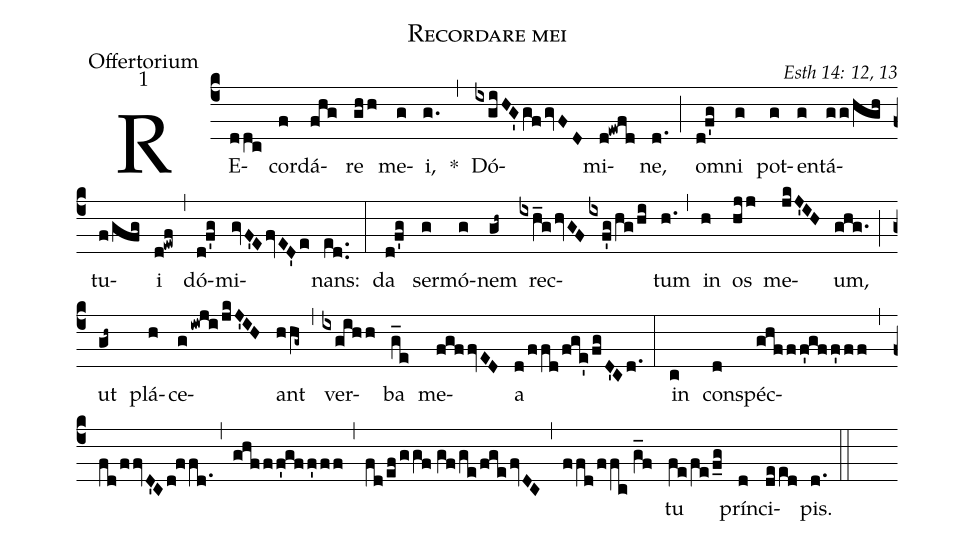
name: Recordare mei;
office-part: Offertorium;
mode: 1;
commentary: Esth 14: 12, 13;
%%
(c4) RE(ddc)cor(f)dá(fhg)re(ghh) me(g)i,(g.) *(,) Dó(ixgiHG'gfgvFD)mi(d!ewfd)ne,(d.) (;) om(d!f'g)ni(g) pot(g)en(g)tá(gg/hgh)tu(f/gfg)i(d!ewf) (,) dó(d!f'g)mi(gvF'EfvED'e)nans:(ed..) (:)
da(d!f'g) ser(g)mó(g)nem(gh~) rec(ixh_ghvGFixf'g/hg/hi)tum(h.) (,) in(h) os(hjj) me(jkJ'IH)um,(ghg.) (;) ut(gh~) plá(h)ce(giwji/jkJ'IH)ant(hhg~) (,) ver(ixgihh)ba(g_e) me(fgffvED)a(d/ffd/fge'/fgD'Cd.) (:)
in(c) con(d)spéc(ghfff'gff'ff)(,)(fd/ffvD'Cd!ffd.)(,)(ghf/!ff'gff'ff)(,)(fd/ef/ggf//gf/ge/fgefvDC)(,)(ffd/ffc//g_f)tu(fe/fe/f_g) prín(d)ci(deed)pis.(d.) (::)
